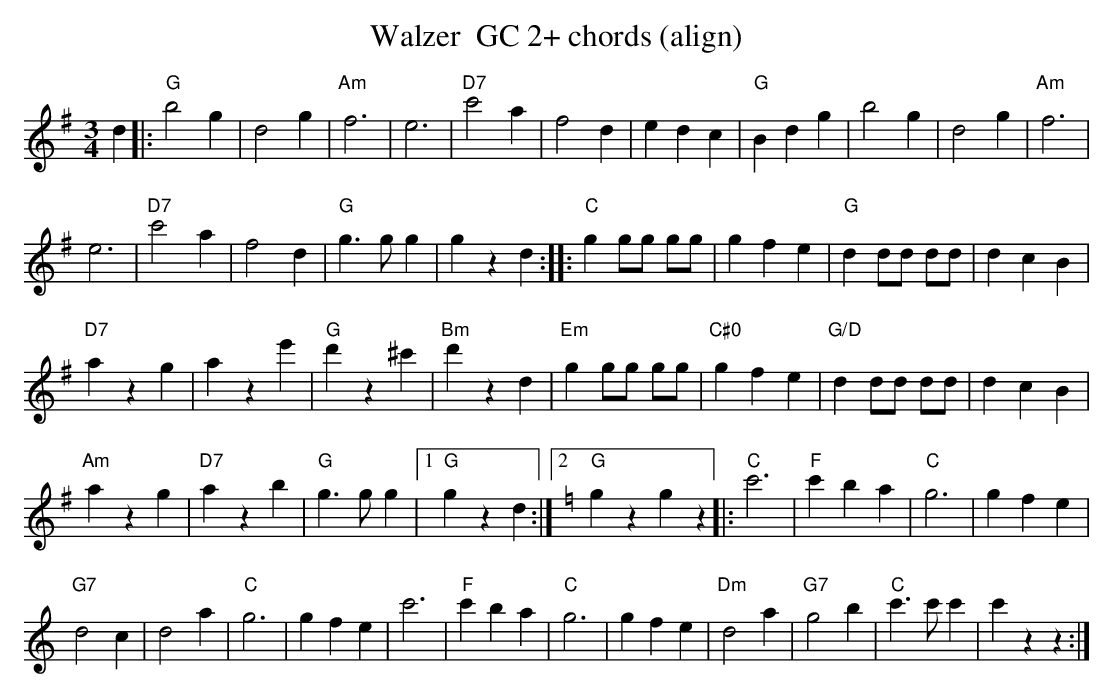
X:1
T:Walzer  GC 2+ chords (align)
M:3/4
L:1/4
K:Gmaj%%MIDI gchordon
d |: "G"b2g | d2g | "Am"f3 | e3 | "D7"c'2a | f2d | edc | "G"Bdg | \
b2g | d2g | "Am"f3 |
e3 | "D7"c'2a | f2d | "G"g>gg | gzd :: "C"gg/2g/2 g/2g/2 | \
gfe | "G"dd/2d/2 d/2d/2 | dcB |
"D7"azg | aze' | "G"d'z^c' | "Bm"d'zd | \
"Em"gg/2g/2 g/2g/2 | "C#0"gfe | "G/D"dd/2d/2 d/2d/2 | dcB |
"Am"azg | "D7"azb | "G"g>gg |1 \
"G"gzd :|2 [K:Cmaj] "G"gzgz |: "C"c'3 | "F"c'ba | "C"g3 | gfe |
"G7"d2c | d2a | "C"g3 | \
gfe | c'3 | "F"c'ba | "C"g3 | gfe | "Dm"d2a | "G7"g2b | "C"c'>c'c' | c'zz :|
